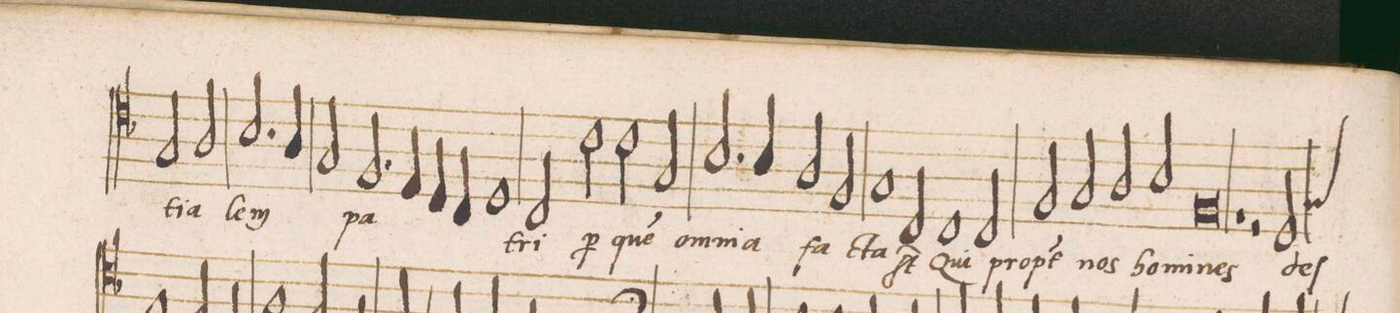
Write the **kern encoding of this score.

**kern	**text
*I"BASSVS	*
*clefC4	*
*k[b-]	*
*met(C|)	*
*M2/1	*
2G/	-ti-
2A/	-a-
=32	=32
2.B-/	-lem
4A/	.
2G/	.
2.F/	pa-
=33-	=33-
4E/	.
4D/	.
4C/	.
1D	.
=34	=34
2C/	-tri
2c\	p(er)-
2c\	-que(m)
2G/	om-
=35	=35
2.B-/	-ni-
4B-/	-a
2A/	fa-
2F/	.
=36	=36
1G	-cta
2C/	ſ(un)t
1C/	Qui
=37-	=37-
2C/	pro-
2F/	-p(ter)
2G/	nos
=38-	=38-
2A/	ho-
2B-/	-mi-
0F	-nes
=39-	=39-
1r	.
=40-	=40-
2r	.
2D/	deſ-
*custos:G	*
*-	*-
